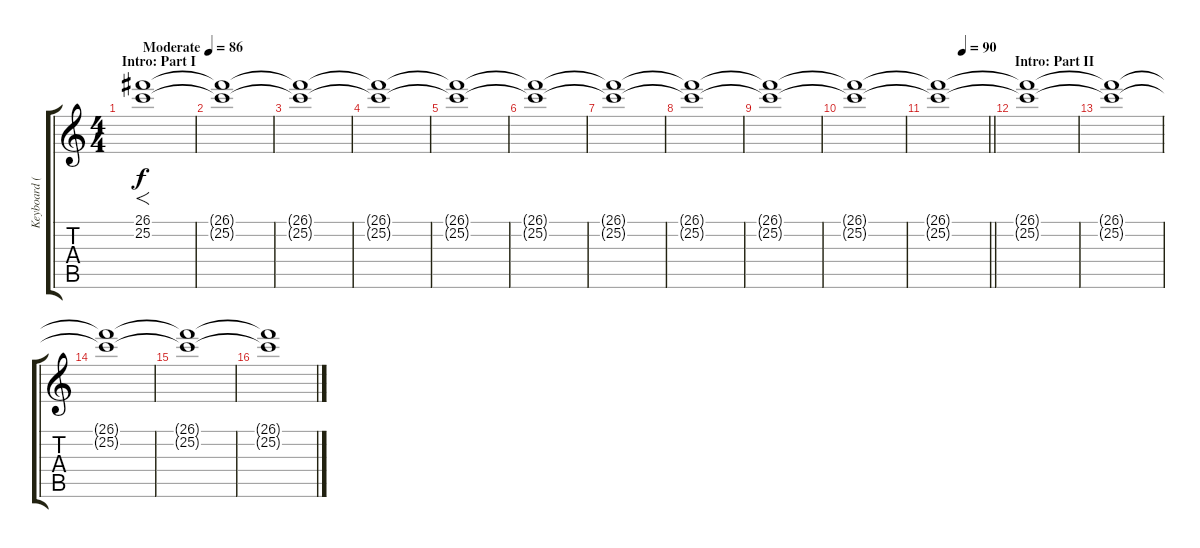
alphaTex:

\track ("Keyboard (Strings)" "Keyboard (") {instrument stringensemble1}
\staff {score tabs}
\tuning (E4 B3 G3 D3 A2 E2) {hide}
\ts (4 4)
\section ("" "Intro: Part I")
\tempo (86 "Moderate")
\clef g2
\ks c
(26.1 25.2).1{f dy f instrument stringensemble1} |
(26.1{t} 25.2{t}).1 |
(26.1{t} 25.2{t}).1 |
(26.1{t} 25.2{t}).1 |
(26.1{t} 25.2{t}).1 |
(26.1{t} 25.2{t}).1 |
(26.1{t} 25.2{t}).1 |
(26.1{t} 25.2{t}).1 |
(26.1{t} 25.2{t}).1 |
(26.1{t} 25.2{t}).1 |
\tempo (90 0.5)
\barLineRight lightlight
(26.1{t} 25.2{t}).1 |
\section ("" "Intro: Part II")
(26.1{t} 25.2{t}).1 |
(26.1{t} 25.2{t}).1 |
(26.1{t} 25.2{t}).1 |
(26.1{t} 25.2{t}).1 |
(26.1{t} 25.2{t}).1
